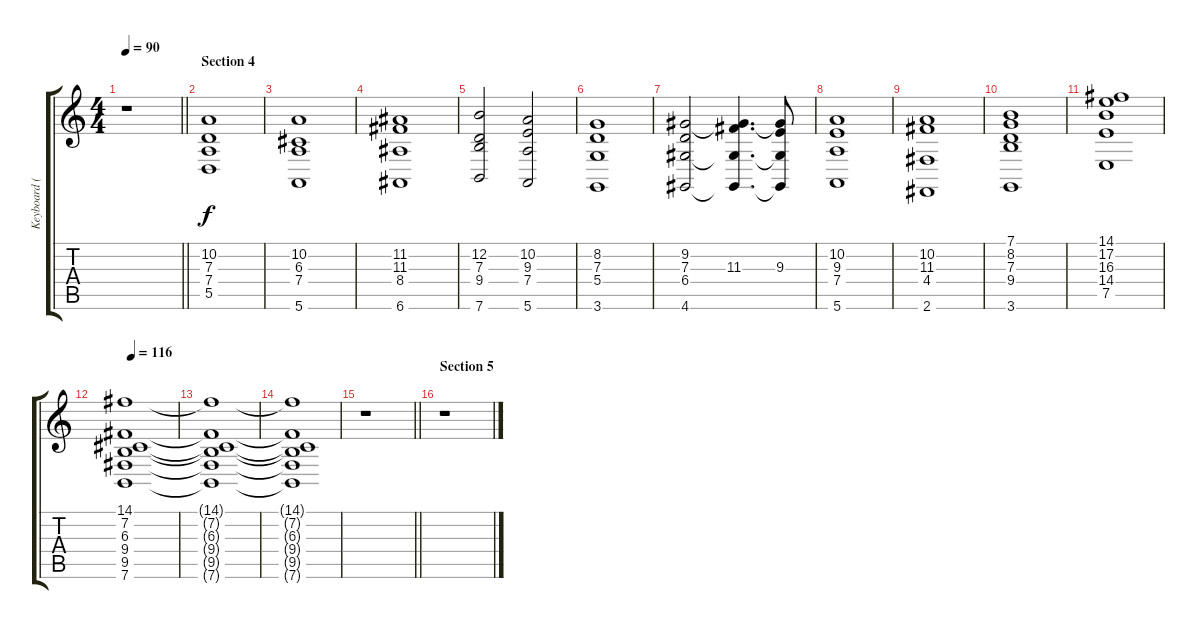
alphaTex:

\track ("Keyboard (Strings)" "Keyboard (") {instrument stringensemble1}
\staff {score tabs}
\tuning (E4 B3 G3 D3 A2 E2) {hide}
\ts (4 4)
\tempo 90
\clef g2
\barLineRight lightlight
\ks c
r.1{dy f} |
\section ("" "Section 4")
(10.2 7.3 7.4 5.5).1 |
(10.2 6.3 7.4 5.6).1 |
(11.2 11.3 8.4 6.6).1 |
(12.2 7.3 9.4 7.6).2 (10.2 9.3 7.4 5.6).2 |
(8.2 7.3 5.4 3.6).1 |
(9.2 7.3 6.4 4.6).2 (9.2{t} 11.3 6.4{t} 4.6{t}).4{d} (9.2{t} 9.3 6.4{t} 4.6{t}).8 |
(10.2 9.3 7.4 5.6).1 |
(10.2 11.3 4.4 2.6).1 |
(7.1 8.2 7.3 9.4 3.6).1 |
(14.1 17.2 16.3 14.4 7.5).1 |
\tempo 116
(14.1 7.2 6.3 9.4 9.5 7.6).1{volume 0} |
(14.1{t} 7.2{t} 6.3{t} 9.4{t} 9.5{t} 7.6{t}).1 |
(14.1{t} 7.2{t} 6.3{t} 9.4{t} 9.5{t} 7.6{t}).1 |
\barLineRight lightlight
r.1 |
\section ("" "Section 5")
r.1
